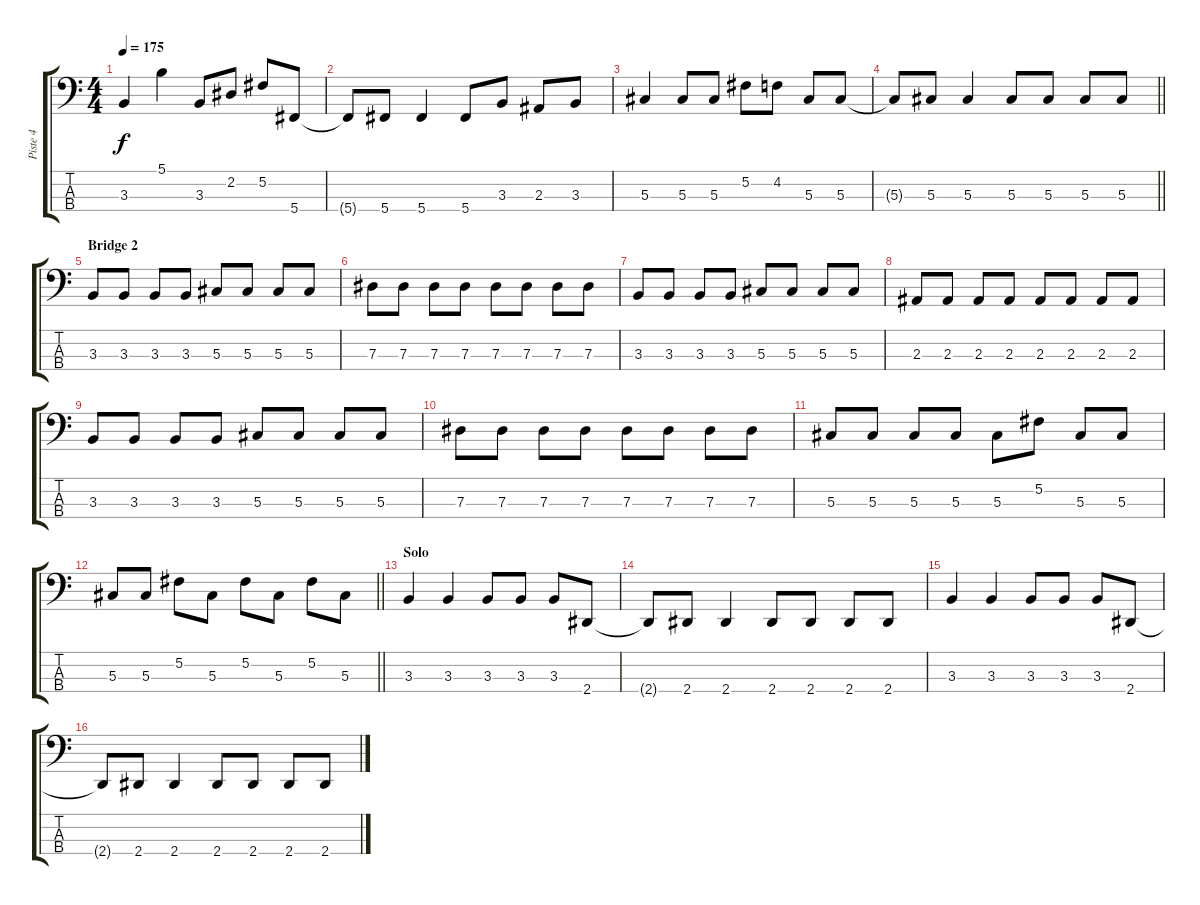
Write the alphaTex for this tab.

\track ("Piste 4" "Piste 4") {instrument electricbasspick}
\staff {score tabs}
\tuning (Gb2 Db2 Ab1 Db1) {hide}
\ts (4 4)
\tempo 175
\clef f4
\ks c
3.3.4{dy f} 5.1.4 3.3.8 2.2.8 5.2.8 5.4.8 |
5.4{t}.8 5.4.8 5.4.4 5.4.8 3.3.8 2.3.8 3.3.8 |
5.3.4 5.3.8 5.3.8 5.2.8 4.2.8 5.3.8 5.3.8 |
\barLineRight lightlight
5.3{t}.8 5.3.8 5.3.4 5.3.8 5.3.8 5.3.8 5.3.8 |
\section ("" "Bridge 2")
3.3.8 3.3.8 3.3.8 3.3.8 5.3.8 5.3.8 5.3.8 5.3.8 |
7.3.8 7.3.8 7.3.8 7.3.8 7.3.8 7.3.8 7.3.8 7.3.8 |
3.3.8 3.3.8 3.3.8 3.3.8 5.3.8 5.3.8 5.3.8 5.3.8 |
2.3.8 2.3.8 2.3.8 2.3.8 2.3.8 2.3.8 2.3.8 2.3.8 |
3.3.8 3.3.8 3.3.8 3.3.8 5.3.8 5.3.8 5.3.8 5.3.8 |
7.3.8 7.3.8 7.3.8 7.3.8 7.3.8 7.3.8 7.3.8 7.3.8 |
5.3.8 5.3.8 5.3.8 5.3.8 5.3.8 5.2.8 5.3.8 5.3.8 |
\barLineRight lightlight
5.3.8 5.3.8 5.2.8 5.3.8 5.2.8 5.3.8 5.2.8 5.3.8 |
\section ("" "Solo")
3.3.4 3.3.4 3.3.8 3.3.8 3.3.8 2.4.8 |
2.4{t}.8 2.4.8 2.4.4 2.4.8 2.4.8 2.4.8 2.4.8 |
3.3.4 3.3.4 3.3.8 3.3.8 3.3.8 2.4.8 |
2.4{t}.8 2.4.8 2.4.4 2.4.8 2.4.8 2.4.8 2.4.8
